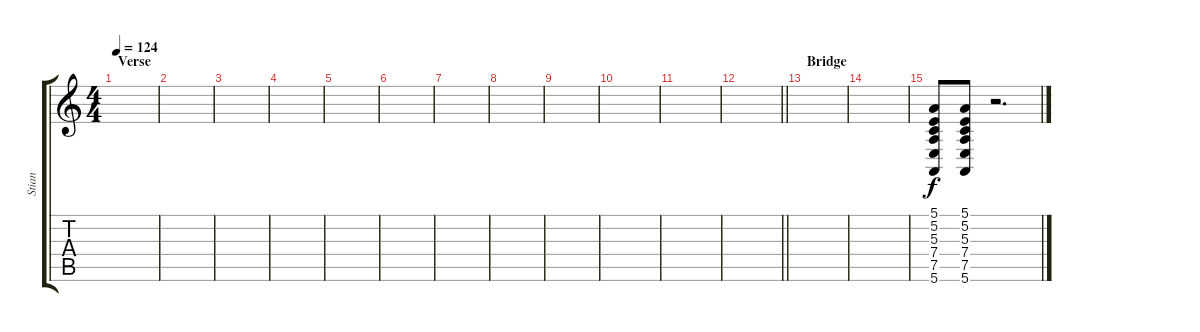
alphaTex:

\track ("Stian" "Stian") {instrument orchestrahit}
\staff {score tabs}
\tuning (E4 B3 G3 D3 A2 E2) {hide}
\ts (4 4)
\section ("" "Verse")
\tempo 124
\clef g2
\ks c
|
|
|
|
|
|
|
|
|
|
|
\barLineRight lightlight
|
\section ("" "Bridge")
|
|
(5.1 5.2 5.3 7.4 7.5 5.6).8 (5.1 5.2 5.3 7.4 7.5 5.6).8 r.2{d}
